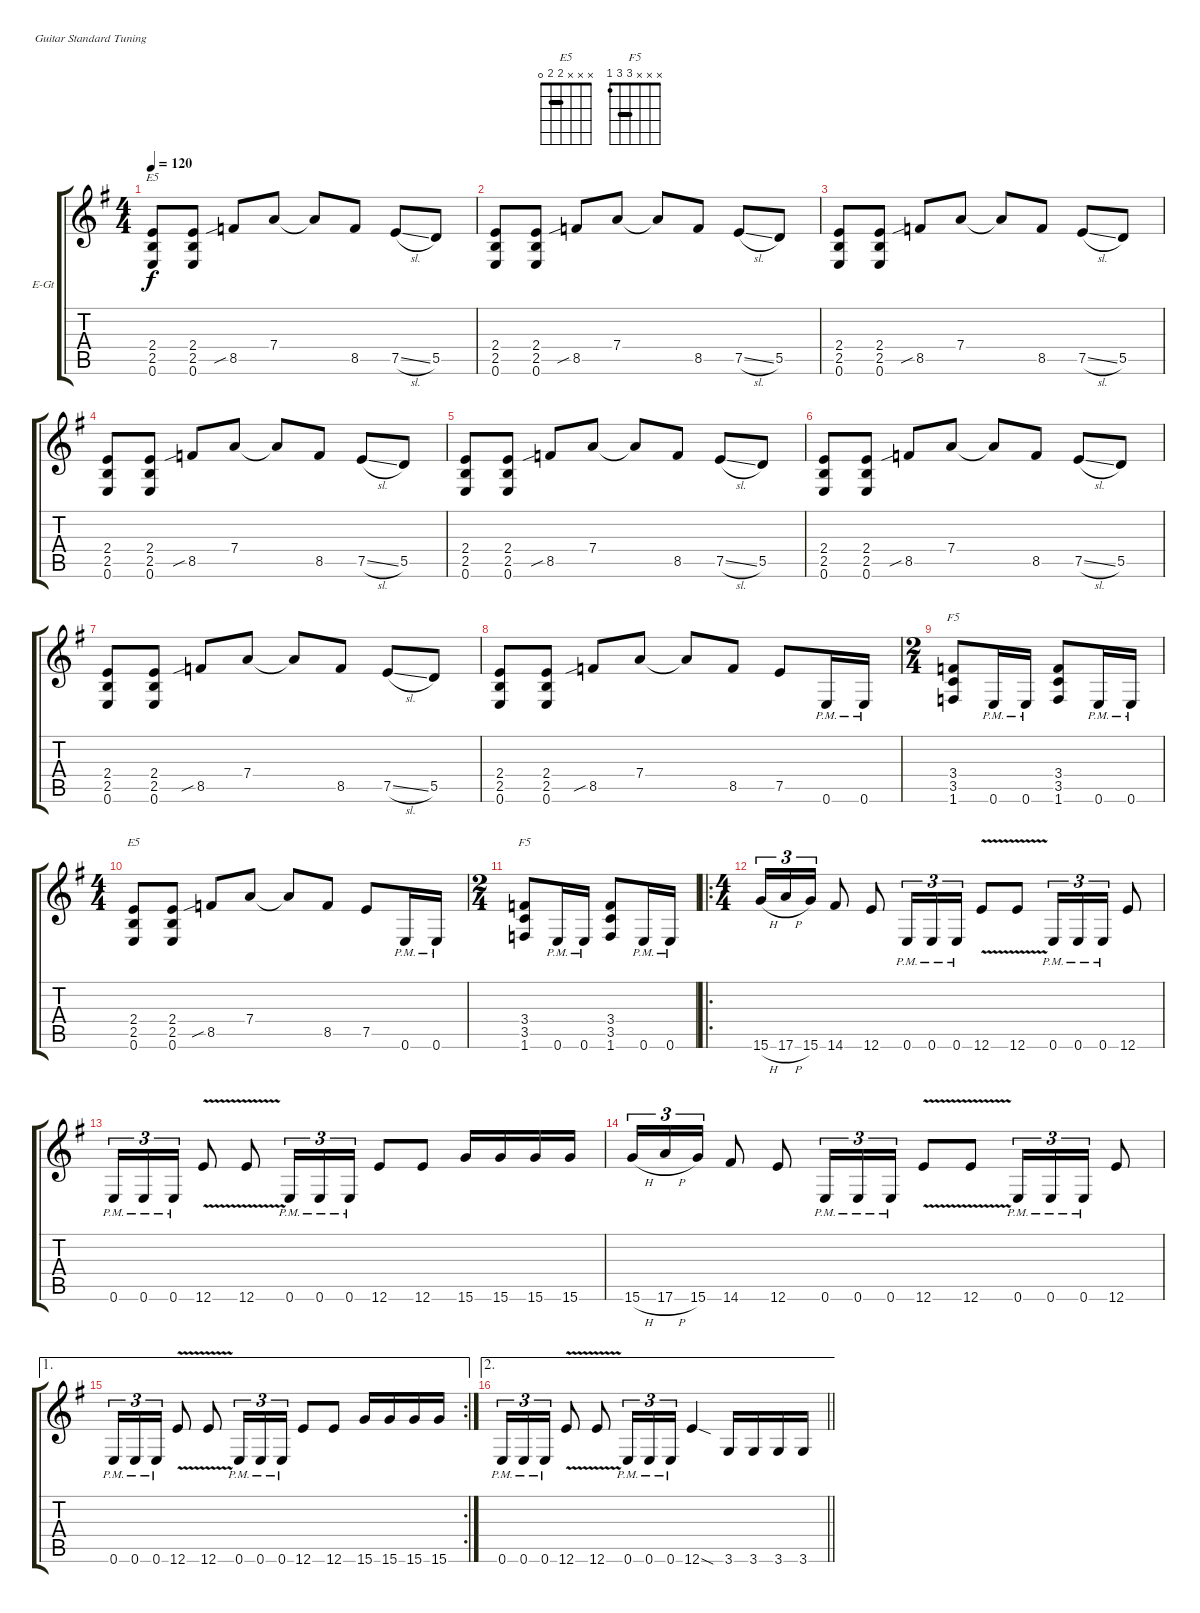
\defaultSystemsLayout 4
\bracketExtendMode groupsimilarinstruments
\firstSystemTrackNameOrientation horizontal
\otherSystemsTrackNameOrientation horizontal
\track ("Guitar 1" "E-Gt") {instrument distortionguitar}
\staff {score tabs}
\tuning (E4 B3 G3 D3 A2 E2)
\chord ("E5" x x x 2 2 0) {barre 2}
\chord ("F5" x x x 3 3 1) {barre 3}
\ts (4 4)
\tempo 120
\clef g2
\ks g
(2.4 2.5 0.6).8{ch "E5" dy f} (2.4 2.5 0.6).8 8.5{sib}.8 7.4.8 7.4{t}.8 8.5.8 7.5{sl}.8 5.5.8 |
(2.4 2.5 0.6).8 (2.4 2.5 0.6).8 8.5{sib}.8 7.4.8 7.4{t}.8 8.5.8 7.5{sl}.8 5.5.8 |
(2.4 2.5 0.6).8 (2.4 2.5 0.6).8 8.5{sib}.8 7.4.8 7.4{t}.8 8.5.8 7.5{sl}.8 5.5.8 |
(2.4 2.5 0.6).8 (2.4 2.5 0.6).8 8.5{sib}.8 7.4.8 7.4{t}.8 8.5.8 7.5{sl}.8 5.5.8 |
(2.4 2.5 0.6).8 (2.4 2.5 0.6).8 8.5{sib}.8 7.4.8 7.4{t}.8 8.5.8 7.5{sl}.8 5.5.8 |
(2.4 2.5 0.6).8 (2.4 2.5 0.6).8 8.5{sib}.8 7.4.8 7.4{t}.8 8.5.8 7.5{sl}.8 5.5.8 |
(2.4 2.5 0.6).8 (2.4 2.5 0.6).8 8.5{sib}.8 7.4.8 7.4{t}.8 8.5.8 7.5{sl}.8 5.5.8 |
(2.4 2.5 0.6).8 (2.4 2.5 0.6).8 8.5{sib}.8 7.4.8 7.4{t}.8 8.5.8 7.5.8 0.6{pm}.16 0.6{pm}.16 |
\ts (2 4)
(1.6 3.5 3.4).8{ch "F5"} 0.6{pm}.16 0.6{pm}.16 (1.6 3.5 3.4).8 0.6{pm}.16 0.6{pm}.16 |
\ts (4 4)
(2.4 2.5 0.6).8{ch "E5"} (2.4 2.5 0.6).8 8.5{sib}.8 7.4.8 7.4{t}.8 8.5.8 7.5.8 0.6{pm}.16 0.6{pm}.16 |
\ts (2 4)
(1.6 3.5 3.4).8{ch "F5"} 0.6{pm}.16 0.6{pm}.16 (1.6 3.5 3.4).8 0.6{pm}.16 0.6{pm}.16 |
\ro
\ts (4 4)
15.6{h}.16{tu (3 2)} 17.6{h}.16{tu (3 2)} 15.6.16{tu (3 2)} 14.6.8 12.6.8 0.6{pm}.16{tu (3 2)} 0.6{pm}.16{tu (3 2)} 0.6{pm}.16{tu (3 2)} 12.6{v}.8 12.6{v}.8 0.6{pm}.16{tu (3 2)} 0.6{pm}.16{tu (3 2)} 0.6{pm}.16{tu (3 2)} 12.6.8 |
0.6{pm}.16{tu (3 2)} 0.6{pm}.16{tu (3 2)} 0.6{pm}.16{tu (3 2)} 12.6{v}.8 12.6{v}.8 0.6{pm}.16{tu (3 2)} 0.6{pm}.16{tu (3 2)} 0.6{pm}.16{tu (3 2)} 12.6.8 12.6.8 15.6.16 15.6.16 15.6.16 15.6.16 |
15.6{h}.16{tu (3 2)} 17.6{h}.16{tu (3 2)} 15.6.16{tu (3 2)} 14.6.8 12.6.8 0.6{pm}.16{tu (3 2)} 0.6{pm}.16{tu (3 2)} 0.6{pm}.16{tu (3 2)} 12.6{v}.8 12.6{v}.8 0.6{pm}.16{tu (3 2)} 0.6{pm}.16{tu (3 2)} 0.6{pm}.16{tu (3 2)} 12.6.8 |
\ae 1
\rc 2
0.6{pm}.16{tu (3 2)} 0.6{pm}.16{tu (3 2)} 0.6{pm}.16{tu (3 2)} 12.6{v}.8 12.6{v}.8 0.6{pm}.16{tu (3 2)} 0.6{pm}.16{tu (3 2)} 0.6{pm}.16{tu (3 2)} 12.6.8 12.6.8 15.6.16 15.6.16 15.6.16 15.6.16 |
\ae 2
\barLineRight lightlight
0.6{pm}.16{tu (3 2)} 0.6{pm}.16{tu (3 2)} 0.6{pm}.16{tu (3 2)} 12.6{v}.8 12.6{v}.8 0.6{pm}.16{tu (3 2)} 0.6{pm}.16{tu (3 2)} 0.6{pm}.16{tu (3 2)} 12.6{sod}.4 3.6.16 3.6.16 3.6.16 3.6.16
